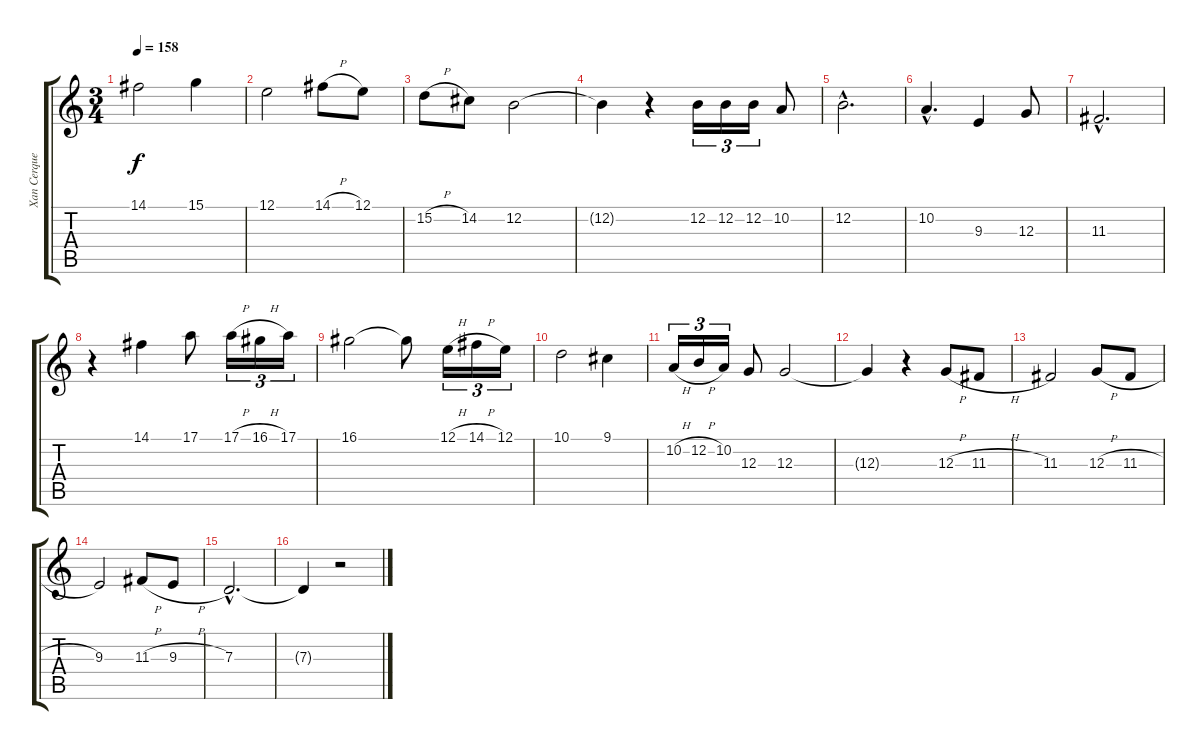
\track ("Xan Cerqueiro" "Xan Cerque") {instrument flute}
\staff {score tabs}
\tuning (E4 B3 G3 D3 A2 E2) {hide}
\ts (3 4)
\tempo 158
\clef g2
\ks c
14.1.2{dy f} 15.1.4 |
12.1.2 14.1{h}.8 12.1.8 |
15.2{h}.8 14.2.8 12.2.2 |
12.2{t}.4 r.4 12.2.16{tu (3 2)} 12.2.16{tu (3 2)} 12.2.16{tu (3 2)} 10.2.8 |
12.2{hac}.2{d} |
10.2{hac}.4{d} 9.3.4 12.3.8 |
11.3{hac}.2{d} |
r.4 14.1.4 17.1.8 17.1{h}.16{tu (3 2)} 16.1{h}.16{tu (3 2)} 17.1.16{tu (3 2)} |
16.1.2 16.1{t}.8 12.1{h}.16{tu (3 2)} 14.1{h}.16{tu (3 2)} 12.1.16{tu (3 2)} |
10.1.2 9.1.4 |
10.2{h}.16{tu (3 2)} 12.2{h}.16{tu (3 2)} 10.2.16{tu (3 2)} 12.3.8 12.3.2 |
12.3{t}.4 r.4 12.3{h}.8 11.3{h}.8 |
11.3.2 12.3{h}.8 11.3{h}.8 |
9.3.2 11.3{h}.8 9.3{h}.8 |
7.3{hac}.2{d} |
7.3{t}.4 r.2
